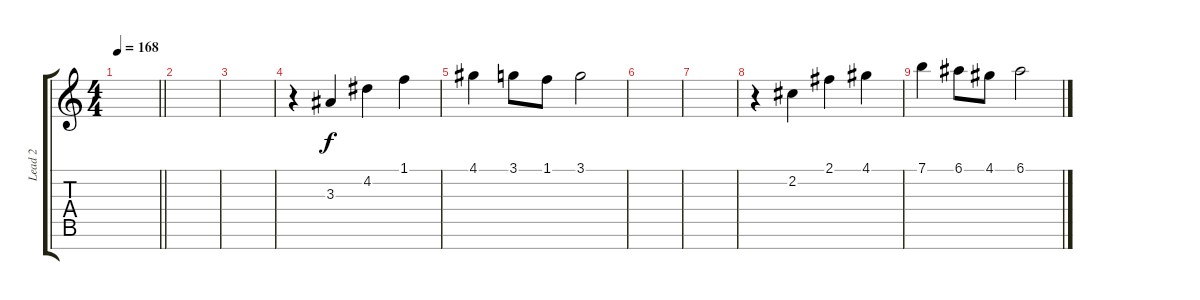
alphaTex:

\track ("Lead 2" "Lead 2") {instrument overdrivenguitar}
\staff {score tabs}
\tuning (E4 B3 G3 D3 A2 E2 B1) {hide}
\ts (4 4)
\tempo 168
\clef g2
\barLineRight lightlight
\ks c
|
|
|
r.4 3.3.4 4.2.4 1.1.4 |
4.1.4 3.1.8 1.1.8 3.1.2 |
|
|
r.4 2.2.4 2.1.4 4.1.4 |
7.1.4 6.1.8 4.1.8 6.1.2
